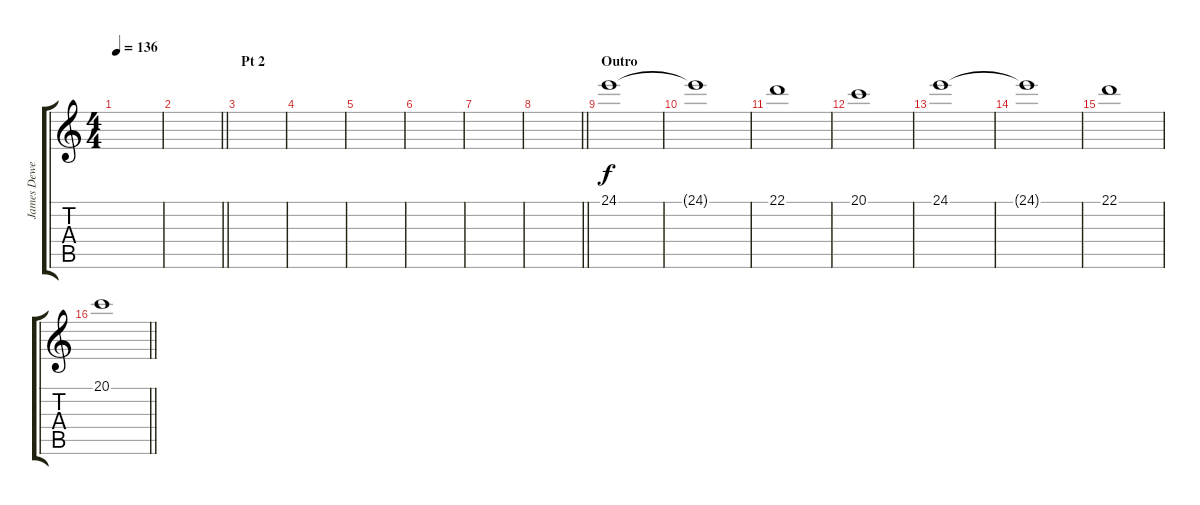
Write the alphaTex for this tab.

\track ("James Dewees [Keyboard/FX]" "James Dewe") {instrument applause}
\staff {score tabs}
\tuning (E4 B3 G3 D3 A2 E2) {hide}
\ts (4 4)
\tempo 136
\clef g2
\ks c
|
\barLineRight lightlight
|
\section ("" "Pt 2")
|
|
|
|
|
\barLineRight lightlight
|
\section ("" "Outro")
24.1.1{volume 16 instrument stringensemble1} |
24.1{t}.1 |
22.1.1 |
20.1.1 |
24.1.1 |
24.1{t}.1 |
22.1.1 |
\barLineRight lightlight
20.1.1
